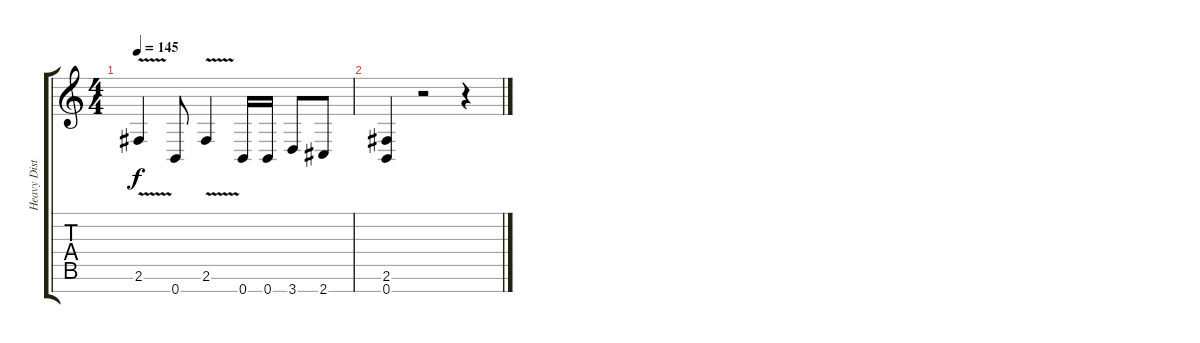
\track ("Heavy Dist Guitar" "Heavy Dist") {instrument distortionguitar}
\staff {score tabs}
\tuning (E4 B3 G3 D3 A2 E2 B1) {hide}
\ts (4 4)
\tempo 145
\clef g2
\ks c
2.6{v}.4{dy f} 0.7.8 2.6{v}.4 0.7.16 0.7.16 3.7.8 2.7.8 |
(2.6 0.7).4 r.2 r.4
